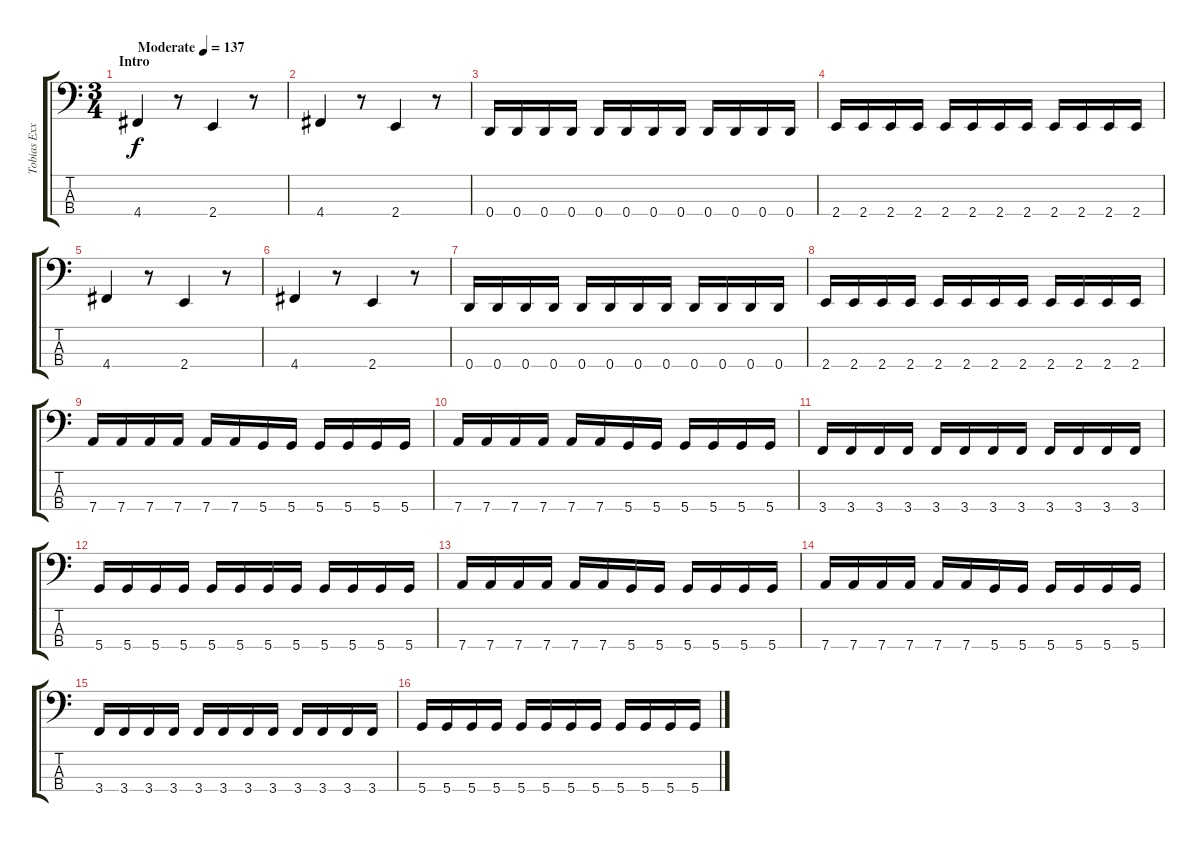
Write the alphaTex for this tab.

\track ("Tobias Exxel - Bass" "Tobias Exx") {instrument electricbassfinger}
\staff {score tabs}
\tuning (F2 C2 G1 D1) {hide}
\ts (3 4)
\section ("" "Intro")
\tempo (137 "Moderate")
\clef f4
\ks c
4.4.4{dy f instrument electricbassfinger} r.8 2.4.4 r.8 |
4.4.4 r.8 2.4.4 r.8 |
0.4.16 0.4.16 0.4.16 0.4.16 0.4.16 0.4.16 0.4.16 0.4.16 0.4.16 0.4.16 0.4.16 0.4.16 |
2.4.16 2.4.16 2.4.16 2.4.16 2.4.16 2.4.16 2.4.16 2.4.16 2.4.16 2.4.16 2.4.16 2.4.16 |
4.4.4 r.8 2.4.4 r.8 |
4.4.4 r.8 2.4.4 r.8 |
0.4.16 0.4.16 0.4.16 0.4.16 0.4.16 0.4.16 0.4.16 0.4.16 0.4.16 0.4.16 0.4.16 0.4.16 |
2.4.16 2.4.16 2.4.16 2.4.16 2.4.16 2.4.16 2.4.16 2.4.16 2.4.16 2.4.16 2.4.16 2.4.16 |
7.4.16 7.4.16 7.4.16 7.4.16 7.4.16 7.4.16 5.4.16 5.4.16 5.4.16 5.4.16 5.4.16 5.4.16 |
7.4.16 7.4.16 7.4.16 7.4.16 7.4.16 7.4.16 5.4.16 5.4.16 5.4.16 5.4.16 5.4.16 5.4.16 |
3.4.16 3.4.16 3.4.16 3.4.16 3.4.16 3.4.16 3.4.16 3.4.16 3.4.16 3.4.16 3.4.16 3.4.16 |
5.4.16 5.4.16 5.4.16 5.4.16 5.4.16 5.4.16 5.4.16 5.4.16 5.4.16 5.4.16 5.4.16 5.4.16 |
7.4.16 7.4.16 7.4.16 7.4.16 7.4.16 7.4.16 5.4.16 5.4.16 5.4.16 5.4.16 5.4.16 5.4.16 |
7.4.16 7.4.16 7.4.16 7.4.16 7.4.16 7.4.16 5.4.16 5.4.16 5.4.16 5.4.16 5.4.16 5.4.16 |
3.4.16 3.4.16 3.4.16 3.4.16 3.4.16 3.4.16 3.4.16 3.4.16 3.4.16 3.4.16 3.4.16 3.4.16 |
5.4.16 5.4.16 5.4.16 5.4.16 5.4.16 5.4.16 5.4.16 5.4.16 5.4.16 5.4.16 5.4.16 5.4.16
